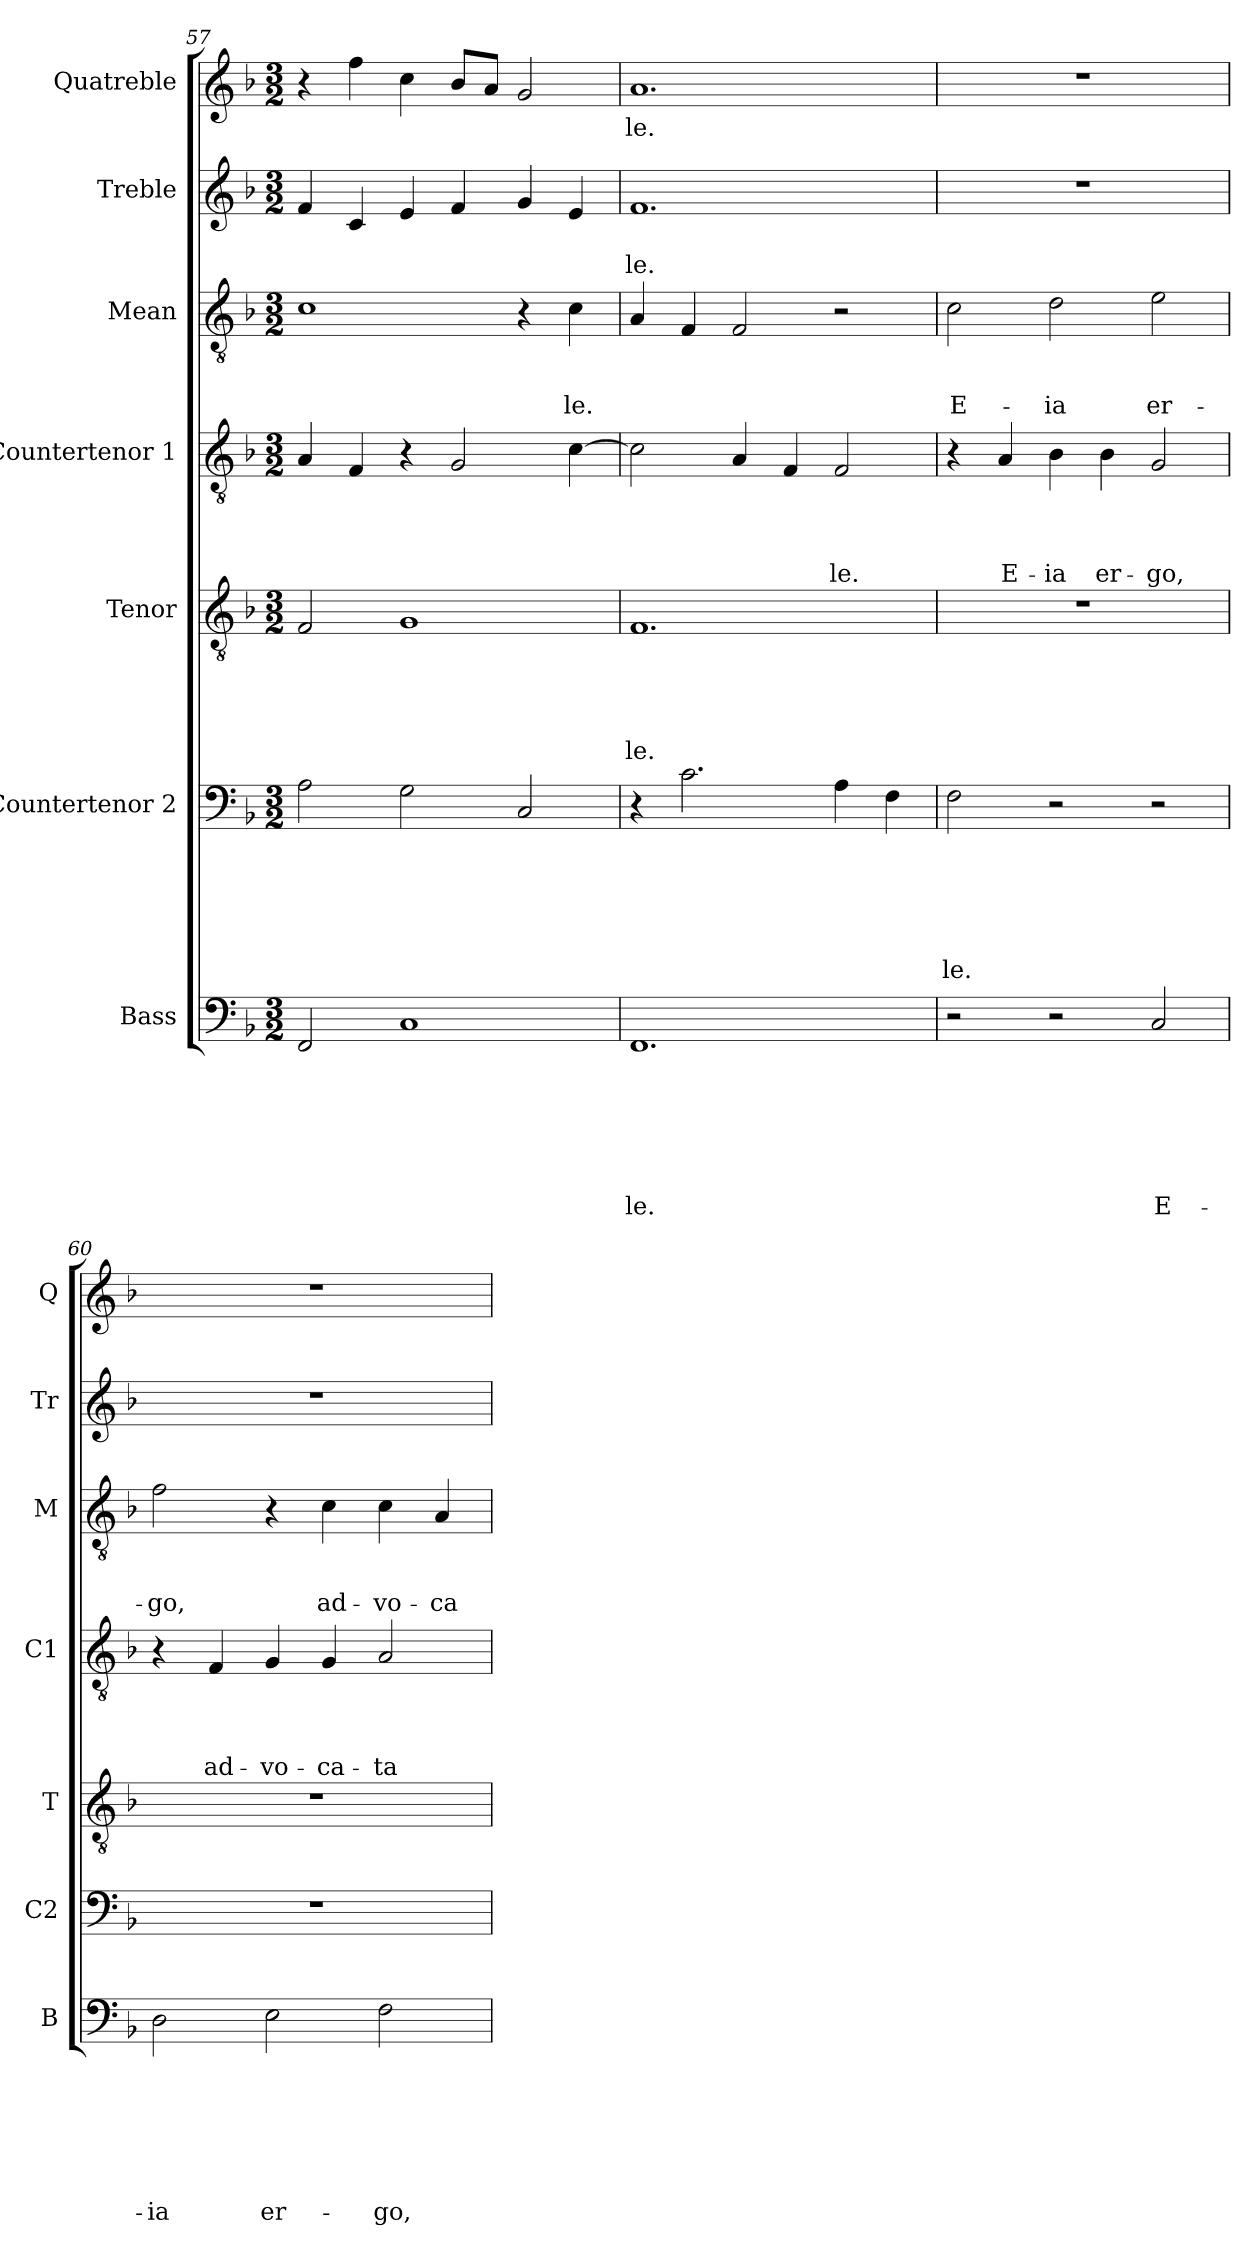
**kern	**text	**text	**text	**text	**text	**text	**text	**kern	**text	**text	**text	**text	**text	**text	**kern	**text	**text	**text	**text	**text	**kern	**text	**text	**text	**text	**kern	**text	**text	**text	**kern	**text	**text	**kern	**text
*part7	*part7	*part7	*part7	*part7	*part7	*part7	*part7	*part6	*part6	*part6	*part6	*part6	*part6	*part6	*part5	*part5	*part5	*part5	*part5	*part5	*part4	*part4	*part4	*part4	*part4	*part3	*part3	*part3	*part3	*part2	*part2	*part2	*part1	*part1
*staff7	*staff7	*staff7	*staff7	*staff7	*staff7	*staff7	*staff7	*staff6	*staff6	*staff6	*staff6	*staff6	*staff6	*staff6	*staff5	*staff5	*staff5	*staff5	*staff5	*staff5	*staff4	*staff4	*staff4	*staff4	*staff4	*staff3	*staff3	*staff3	*staff3	*staff2	*staff2	*staff2	*staff1	*staff1
*I"Bass	*	*	*	*	*	*	*	*I"Countertenor 2	*	*	*	*	*	*	*I"Tenor	*	*	*	*	*	*I"Countertenor 1	*	*	*	*	*I"Mean	*	*	*	*I"Treble	*	*	*I"Quatreble	*
*I'B	*	*	*	*	*	*	*	*I'C2	*	*	*	*	*	*	*I'T	*	*	*	*	*	*I'C1	*	*	*	*	*I'M	*	*	*	*I'Tr	*	*	*I'Q	*
*clefF4	*	*	*	*	*	*	*	*clefF4	*	*	*	*	*	*	*clefGv2	*	*	*	*	*	*clefGv2	*	*	*	*	*clefGv2	*	*	*	*clefG2	*	*	*clefG2	*
*k[b-]	*	*	*	*	*	*	*	*k[b-]	*	*	*	*	*	*	*k[b-]	*	*	*	*	*	*k[b-]	*	*	*	*	*k[b-]	*	*	*	*k[b-]	*	*	*k[b-]	*
*d:	*	*	*	*	*	*	*	*d:	*	*	*	*	*	*	*d:	*	*	*	*	*	*d:	*	*	*	*	*d:	*	*	*	*d:	*	*	*d:	*
*M3/2	*	*	*	*	*	*	*	*M3/2	*	*	*	*	*	*	*M3/2	*	*	*	*	*	*M3/2	*	*	*	*	*M3/2	*	*	*	*M3/2	*	*	*M3/2	*
=57	=57	=57	=57	=57	=57	=57	=57	=57	=57	=57	=57	=57	=57	=57	=57	=57	=57	=57	=57	=57	=57	=57	=57	=57	=57	=57	=57	=57	=57	=57	=57	=57	=57	=57
2FF/	.	.	.	.	.	.	.	2A\	.	.	.	.	.	.	2F/	.	.	.	.	.	4A/	.	.	.	.	1c	.	.	.	4f/	.	.	4r	.
.	.	.	.	.	.	.	.	.	.	.	.	.	.	.	.	.	.	.	.	.	4F/	.	.	.	.	.	.	.	.	4c/	.	.	4ff\	.
1C	.	.	.	.	.	.	.	2G\	.	.	.	.	.	.	1G	.	.	.	.	.	4r	.	.	.	.	.	.	.	.	4e/	.	.	4cc\	.
.	.	.	.	.	.	.	.	.	.	.	.	.	.	.	.	.	.	.	.	.	2G/	.	.	.	.	.	.	.	.	4f/	.	.	8b-/L	.
.	.	.	.	.	.	.	.	.	.	.	.	.	.	.	.	.	.	.	.	.	.	.	.	.	.	.	.	.	.	.	.	.	8a/J	.
.	.	.	.	.	.	.	.	2C/	.	.	.	.	.	.	.	.	.	.	.	.	.	.	.	.	.	4r	.	.	.	4g/	.	.	2g/	.
.	.	.	.	.	.	.	.	.	.	.	.	.	.	.	.	.	.	.	.	.	[4c\	.	.	.	.	4c\	.	.	-le.	4e/	.	.	.	.
=58	=58	=58	=58	=58	=58	=58	=58	=58	=58	=58	=58	=58	=58	=58	=58	=58	=58	=58	=58	=58	=58	=58	=58	=58	=58	=58	=58	=58	=58	=58	=58	=58	=58	=58
1.FF	.	.	.	.	.	.	-le.	4r	.	.	.	.	.	.	1.F	.	.	.	.	-le.	2c\]	.	.	.	.	4A/	.	.	.	1.f	.	-le.	1.a	-le.
.	.	.	.	.	.	.	.	2.c\	.	.	.	.	.	.	.	.	.	.	.	.	.	.	.	.	.	4F/	.	.	.	.	.	.	.	.
.	.	.	.	.	.	.	.	.	.	.	.	.	.	.	.	.	.	.	.	.	4A/	.	.	.	.	2F/	.	.	.	.	.	.	.	.
.	.	.	.	.	.	.	.	.	.	.	.	.	.	.	.	.	.	.	.	.	4F/	.	.	.	.	.	.	.	.	.	.	.	.	.
.	.	.	.	.	.	.	.	4A\	.	.	.	.	.	.	.	.	.	.	.	.	2F/	.	.	.	-le.	2r	.	.	.	.	.	.	.	.
.	.	.	.	.	.	.	.	4F\	.	.	.	.	.	.	.	.	.	.	.	.	.	.	.	.	.	.	.	.	.	.	.	.	.	.
!!LO:LB:g=z
=59	=59	=59	=59	=59	=59	=59	=59	=59	=59	=59	=59	=59	=59	=59	=59	=59	=59	=59	=59	=59	=59	=59	=59	=59	=59	=59	=59	=59	=59	=59	=59	=59	=59	=59
2r	.	.	.	.	.	.	.	2F\	.	.	.	.	.	-le.	1.r	.	.	.	.	.	4r	.	.	.	.	2c\	.	.	E-	1.r	.	.	1.r	.
.	.	.	.	.	.	.	.	.	.	.	.	.	.	.	.	.	.	.	.	.	4A/	.	.	.	E-	.	.	.	.	.	.	.	.	.
2r	.	.	.	.	.	.	.	2r	.	.	.	.	.	.	.	.	.	.	.	.	4B-\	.	.	.	-ia	2d\	.	.	-ia	.	.	.	.	.
.	.	.	.	.	.	.	.	.	.	.	.	.	.	.	.	.	.	.	.	.	4B-\	.	.	.	er-	.	.	.	.	.	.	.	.	.
2C/	.	.	.	.	.	.	E-	2r	.	.	.	.	.	.	.	.	.	.	.	.	2G/	.	.	.	-go,	2e\	.	.	er-	.	.	.	.	.
=60	=60	=60	=60	=60	=60	=60	=60	=60	=60	=60	=60	=60	=60	=60	=60	=60	=60	=60	=60	=60	=60	=60	=60	=60	=60	=60	=60	=60	=60	=60	=60	=60	=60	=60
2D\	.	.	.	.	.	.	-ia	1.r	.	.	.	.	.	.	1.r	.	.	.	.	.	4r	.	.	.	.	2f\	.	.	-go,	1.r	.	.	1.r	.
.	.	.	.	.	.	.	.	.	.	.	.	.	.	.	.	.	.	.	.	.	4F/	.	.	.	ad-	.	.	.	.	.	.	.	.	.
2E\	.	.	.	.	.	.	er-	.	.	.	.	.	.	.	.	.	.	.	.	.	4G/	.	.	.	-vo-	4r	.	.	.	.	.	.	.	.
.	.	.	.	.	.	.	.	.	.	.	.	.	.	.	.	.	.	.	.	.	4G/	.	.	.	-ca-	4c\	.	.	ad-	.	.	.	.	.
2F\	.	.	.	.	.	.	-go,	.	.	.	.	.	.	.	.	.	.	.	.	.	2A/	.	.	.	-ta	4c\	.	.	-vo-	.	.	.	.	.
.	.	.	.	.	.	.	.	.	.	.	.	.	.	.	.	.	.	.	.	.	.	.	.	.	.	4A/	.	.	-ca-	.	.	.	.	.
=	=	=	=	=	=	=	=	=	=	=	=	=	=	=	=	=	=	=	=	=	=	=	=	=	=	=	=	=	=	=	=	=	=	=
*-	*-	*-	*-	*-	*-	*-	*-	*-	*-	*-	*-	*-	*-	*-	*-	*-	*-	*-	*-	*-	*-	*-	*-	*-	*-	*-	*-	*-	*-	*-	*-	*-	*-	*-
